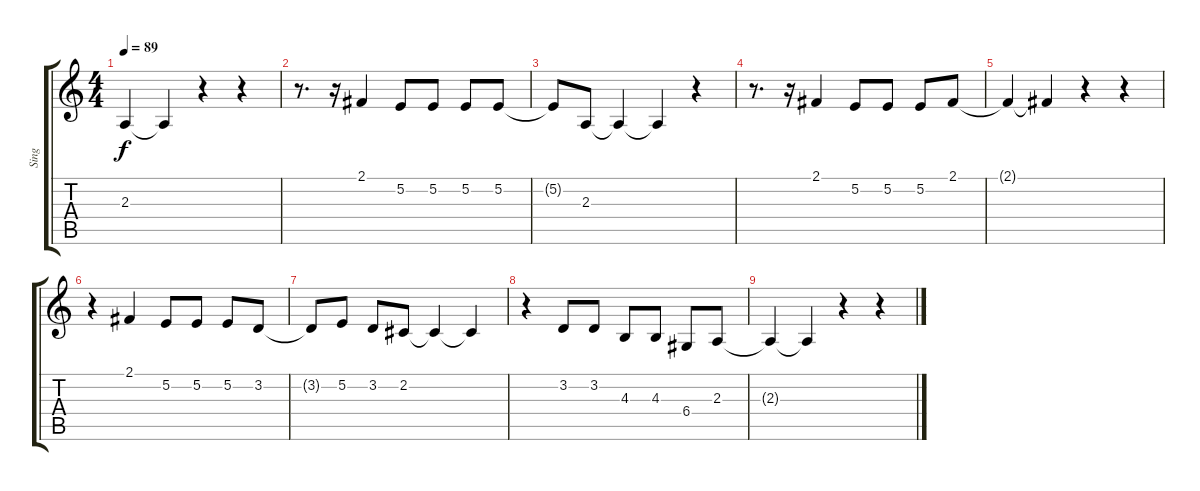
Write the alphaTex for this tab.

\track ("Sing" "Sing") {instrument synthvoice}
\staff {score tabs}
\tuning (E4 B3 G3 D3 A2 E2) {hide}
\ts (4 4)
\tempo 89
\clef g2
\ks c
2.3{t}.4{dy f} 2.3{t}.4 r.4 r.4 |
r.8{d} r.16 2.1.4 5.2.8 5.2.8 5.2.8 5.2.8 |
5.2{t}.8 2.3.8 2.3{t}.4 2.3{t}.4 r.4 |
r.8{d} r.16 2.1.4 5.2.8 5.2.8 5.2.8 2.1.8 |
2.1{t}.4 2.1{t}.4 r.4 r.4 |
r.4 2.1.4 5.2.8 5.2.8 5.2.8 3.2.8 |
3.2{t}.8 5.2.8 3.2.8 2.2.8 2.2{t}.4 2.2{t}.4 |
r.4 3.2.8 3.2.8 4.3.8 4.3.8 6.4.8 2.3.8 |
2.3{t}.4 2.3{t}.4 r.4 r.4
